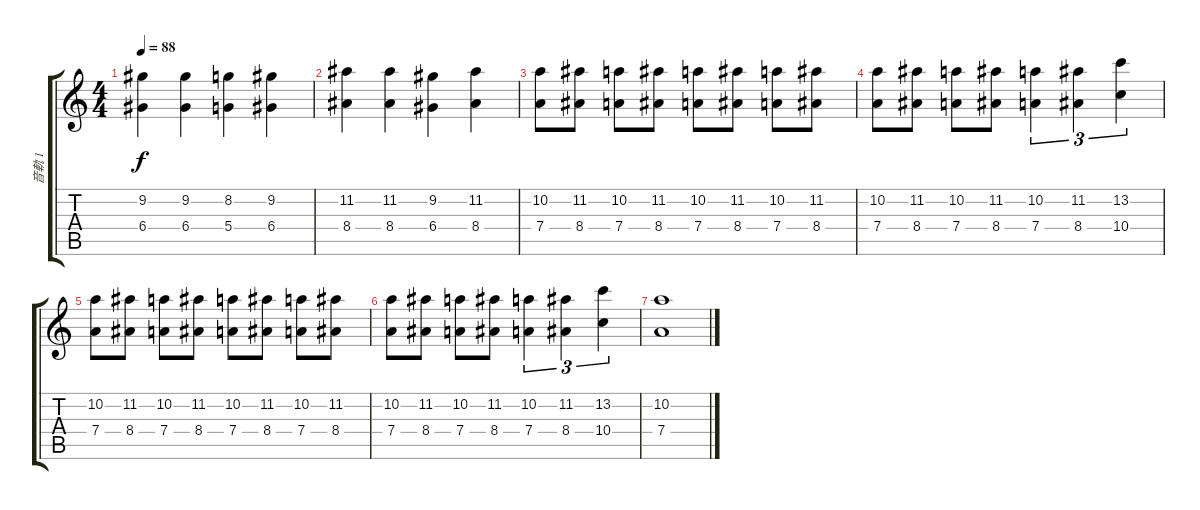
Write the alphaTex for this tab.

\track ("音軌 1" "音軌 1") {instrument electricguitarjazz}
\staff {score tabs}
\tuning (E4 B3 G3 D3 A2 E2) {hide}
\ts (4 4)
\tempo 88
\clef g2
\ks c
(9.2 6.4).4{dy f} (9.2 6.4).4 (8.2 5.4).4 (9.2 6.4).4 |
(11.2 8.4).4 (11.2 8.4).4 (9.2 6.4).4 (11.2 8.4).4 |
(10.2 7.4).8 (11.2 8.4).8 (10.2 7.4).8 (11.2 8.4).8 (10.2 7.4).8 (11.2 8.4).8 (10.2 7.4).8 (11.2 8.4).8 |
(10.2 7.4).8 (11.2 8.4).8 (10.2 7.4).8 (11.2 8.4).8 (10.2 7.4).4{tu (3 2)} (11.2 8.4).4{tu (3 2)} (13.2 10.4).4{tu (3 2)} |
(10.2 7.4).8 (11.2 8.4).8 (10.2 7.4).8 (11.2 8.4).8 (10.2 7.4).8 (11.2 8.4).8 (10.2 7.4).8 (11.2 8.4).8 |
(10.2 7.4).8 (11.2 8.4).8 (10.2 7.4).8 (11.2 8.4).8 (10.2 7.4).4{tu (3 2)} (11.2 8.4).4{tu (3 2)} (13.2 10.4).4{tu (3 2)} |
(10.2 7.4).1
